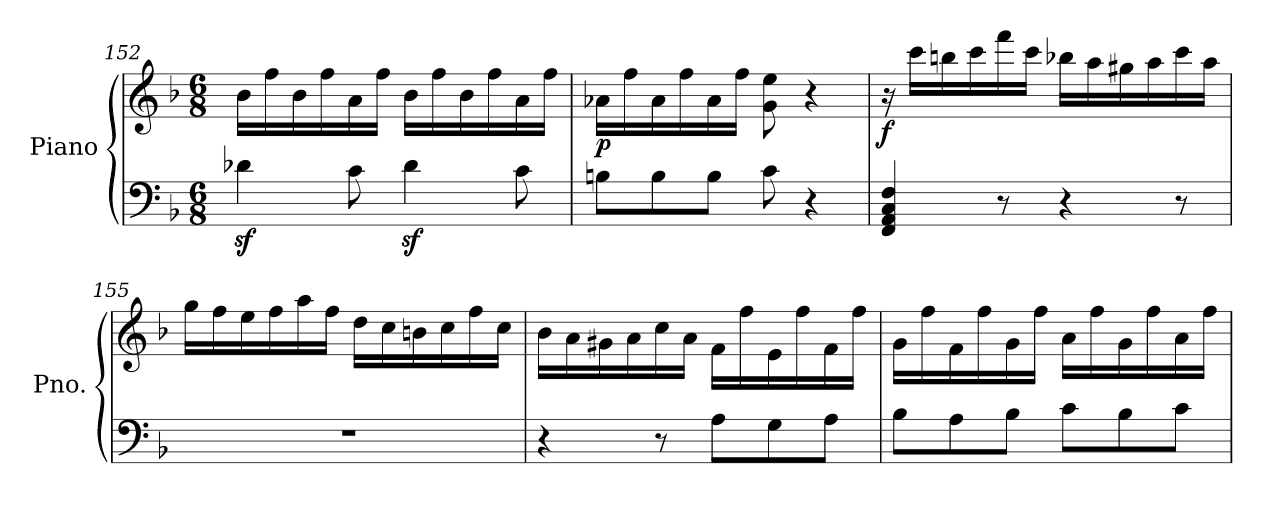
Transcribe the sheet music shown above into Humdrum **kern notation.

**kern	**kern	**dynam
*part1	*part1	*part1
*staff2	*staff1	*staff1/2
*I"Piano	*	*
*I'Pno.	*	*
*clefF4	*clefG2	*
*k[b-]	*k[b-]	*
*M6/8	*M6/8	*
=152	=152	=152
4d-Xz<\	16b-\LL	.
.	16ff\	.
.	16b-\	.
.	16ff\	.
8c\	16a\	.
.	16ff\JJ	.
4d-z<\	16b-\LL	.
.	16ff\	.
.	16b-\	.
.	16ff\	.
8c\	16a\	.
.	16ff\JJ	.
=153	=153	=153
!	!	!LO:DY:b
8Bn\L	16a-X\LL	p
.	16ff\	.
8B\	16a-\	.
.	16ff\	.
8B\J	16a-\	.
.	16ff\JJ	.
8c\	8g\ 8ee\	.
4r	4r	.
!!LO:LB:g=z
=154	=154	=154
!	!	!LO:DY:b
4FF/ 4AA/ 4C/ 4F/	16r	f
.	16ccc\LL	.
.	16bbn\	.
.	16ccc\	.
8r	16fff\	.
.	16ccc\JJ	.
4r	16bb-X\LL	.
.	16aa\	.
.	16gg#X\	.
.	16aa\	.
8r	16ccc\	.
.	16aa\JJ	.
=155	=155	=155
2.r	16gg\LL	.
.	16ff\	.
.	16ee\	.
.	16ff\	.
.	16aa\	.
.	16ff\JJ	.
.	16dd\LL	.
.	16cc\	.
.	16bn\	.
.	16cc\	.
.	16ff\	.
.	16cc\JJ	.
=156	=156	=156
4r	16b-\LL	.
.	16a\	.
.	16g#X\	.
.	16a\	.
8r	16cc\	.
.	16a\JJ	.
8A\L	16f\LL	.
.	16ff\	.
8G\	16e\	.
.	16ff\	.
8A\J	16f\	.
.	16ff\JJ	.
!!LO:LB:g=z
=157	=157	=157
8B-\L	16g\LL	.
.	16ff\	.
8A\	16f\	.
.	16ff\	.
8B-\J	16g\	.
.	16ff\JJ	.
8c\L	16a\LL	.
.	16ff\	.
8B-\	16g\	.
.	16ff\	.
8c\J	16a\	.
.	16ff\JJ	.
=	=	=
*-	*-	*-
